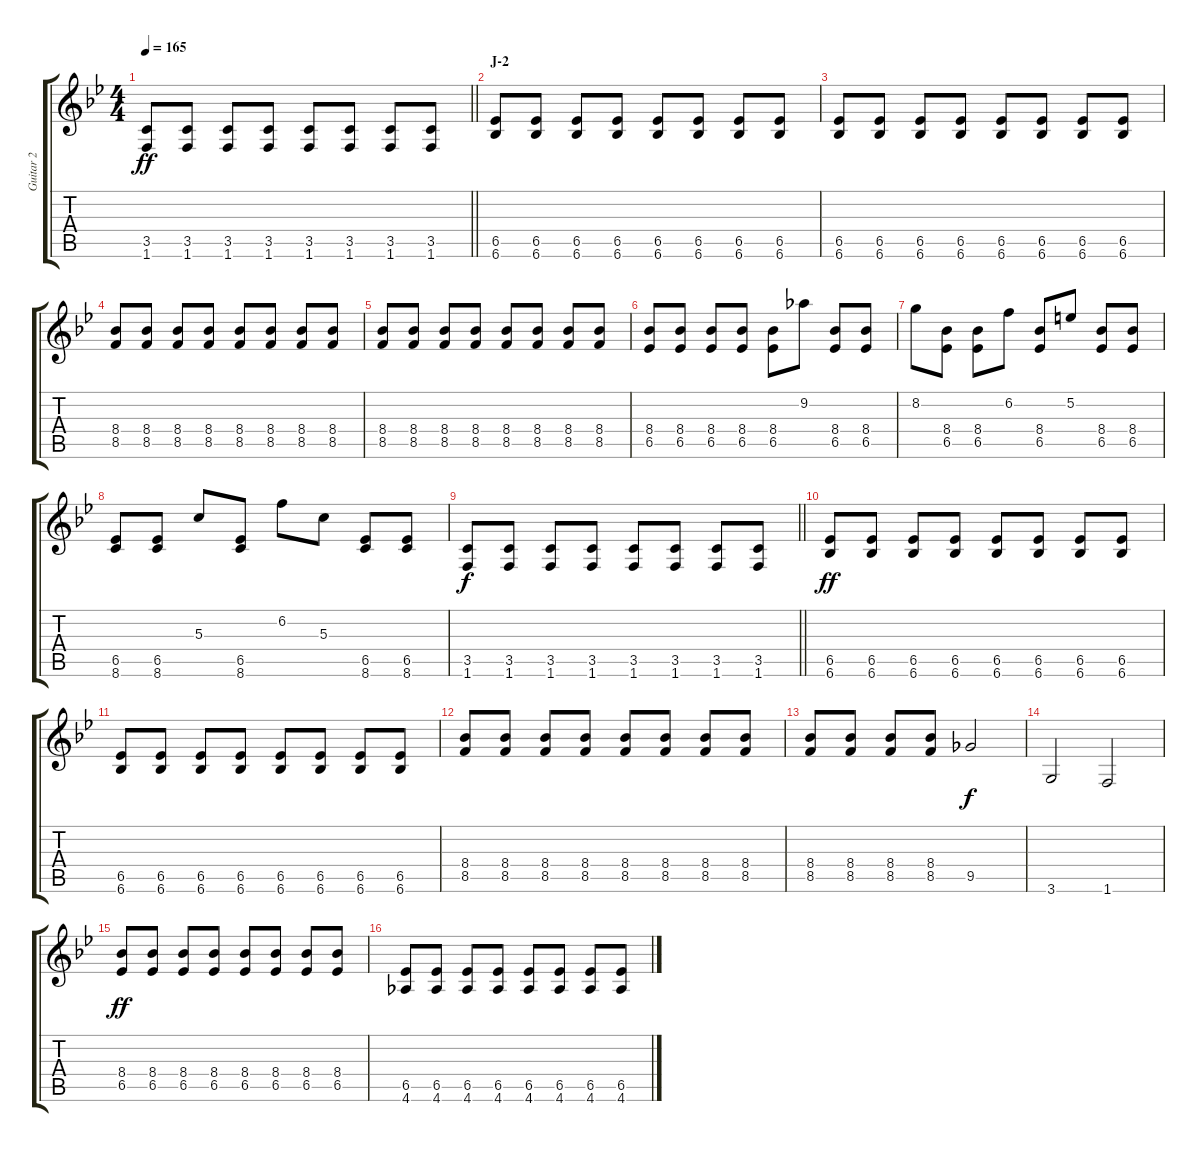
\track ("Guitar 2" "Guitar 2") {instrument distortionguitar}
\staff {score tabs}
\tuning (E4 B3 G3 D3 A2 E2) {hide}
\ts (4 4)
\tempo 165
\clef g2
\barLineRight lightlight
\ks bb
(3.5 1.6).8{dy ff} (3.5 1.6).8 (3.5 1.6).8 (3.5 1.6).8 (3.5 1.6).8 (3.5 1.6).8 (3.5 1.6).8 (3.5 1.6).8 |
\section ("" "J-2")
(6.5 6.6).8 (6.5 6.6).8 (6.5 6.6).8 (6.5 6.6).8 (6.5 6.6).8 (6.5 6.6).8 (6.5 6.6).8 (6.5 6.6).8 |
(6.5 6.6).8 (6.5 6.6).8 (6.5 6.6).8 (6.5 6.6).8 (6.5 6.6).8 (6.5 6.6).8 (6.5 6.6).8 (6.5 6.6).8 |
(8.4 8.5).8 (8.4 8.5).8 (8.4 8.5).8 (8.4 8.5).8 (8.4 8.5).8 (8.4 8.5).8 (8.4 8.5).8 (8.4 8.5).8 |
(8.4 8.5).8 (8.4 8.5).8 (8.4 8.5).8 (8.4 8.5).8 (8.4 8.5).8 (8.4 8.5).8 (8.4 8.5).8 (8.4 8.5).8 |
(8.4 6.5).8 (8.4 6.5).8 (8.4 6.5).8 (8.4 6.5).8 (8.4 6.5).8 9.2.8 (8.4 6.5).8 (8.4 6.5).8 |
8.2.8 (8.4 6.5).8 (8.4 6.5).8 6.2.8 (8.4 6.5).8 5.2.8 (8.4 6.5).8 (8.4 6.5).8 |
(6.5 8.6).8 (6.5 8.6).8 5.3.8 (6.5 8.6).8 6.2.8 5.3.8 (6.5 8.6).8 (6.5 8.6).8 |
\barLineRight lightlight
(3.5 1.6).8{dy f} (3.5 1.6).8 (3.5 1.6).8 (3.5 1.6).8 (3.5 1.6).8 (3.5 1.6).8 (3.5 1.6).8 (3.5 1.6).8 |
(6.5 6.6).8{dy ff} (6.5 6.6).8 (6.5 6.6).8 (6.5 6.6).8 (6.5 6.6).8 (6.5 6.6).8 (6.5 6.6).8 (6.5 6.6).8 |
(6.5 6.6).8 (6.5 6.6).8 (6.5 6.6).8 (6.5 6.6).8 (6.5 6.6).8 (6.5 6.6).8 (6.5 6.6).8 (6.5 6.6).8 |
(8.4 8.5).8 (8.4 8.5).8 (8.4 8.5).8 (8.4 8.5).8 (8.4 8.5).8 (8.4 8.5).8 (8.4 8.5).8 (8.4 8.5).8 |
(8.4 8.5).8 (8.4 8.5).8 (8.4 8.5).8 (8.4 8.5).8 9.5.2{dy f} |
3.6.2 1.6.2 |
(8.4 6.5).8{dy ff} (8.4 6.5).8 (8.4 6.5).8 (8.4 6.5).8 (8.4 6.5).8 (8.4 6.5).8 (8.4 6.5).8 (8.4 6.5).8 |
(6.5 4.6).8 (6.5 4.6).8 (6.5 4.6).8 (6.5 4.6).8 (6.5 4.6).8 (6.5 4.6).8 (6.5 4.6).8 (6.5 4.6).8
